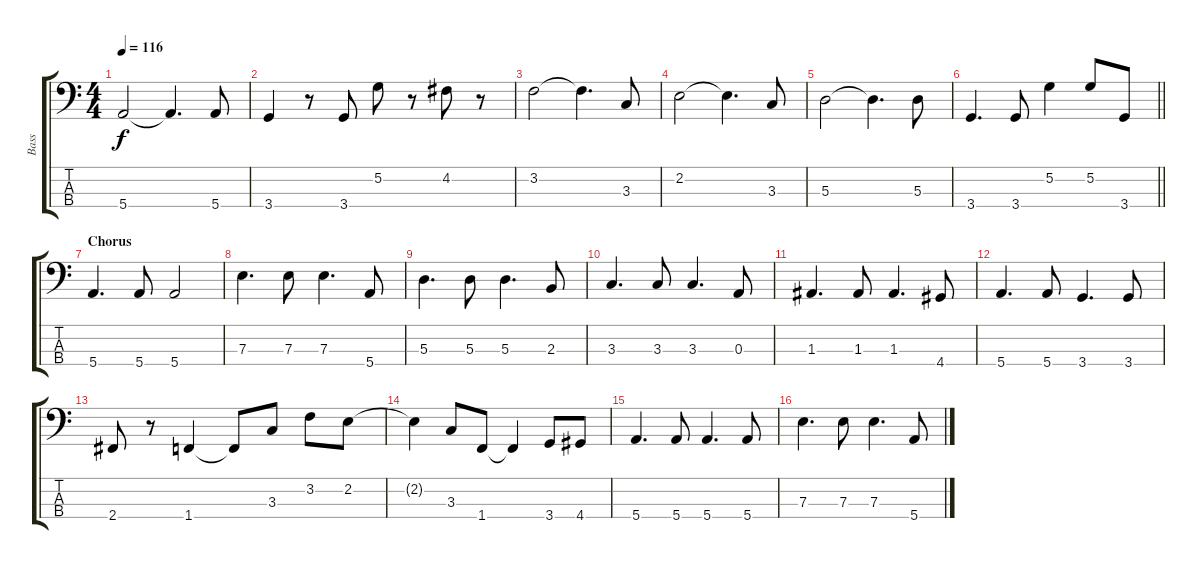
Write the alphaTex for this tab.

\track ("Bass" "Bass") {instrument electricbassfinger}
\staff {score tabs}
\tuning (G2 D2 A1 E1) {hide}
\ts (4 4)
\tempo 116
\clef f4
\ks c
5.4.2{dy f} 5.4{t}.4{d} 5.4.8 |
3.4.4 r.8 3.4.8 5.2.8 r.8 4.2.8 r.8 |
3.2.2 3.2{t}.4{d} 3.3.8 |
2.2.2 2.2{t}.4{d} 3.3.8 |
5.3.2 5.3{t}.4{d} 5.3.8 |
\barLineRight lightlight
3.4.4{d} 3.4.8 5.2.4 5.2.8 3.4.8 |
\section ("" "Chorus")
5.4.4{d} 5.4.8 5.4.2 |
7.3.4{d} 7.3.8 7.3.4{d} 5.4.8 |
5.3.4{d} 5.3.8 5.3.4{d} 2.3.8 |
3.3.4{d} 3.3.8 3.3.4{d} 0.3.8 |
1.3.4{d} 1.3.8 1.3.4{d} 4.4.8 |
5.4.4{d} 5.4.8 3.4.4{d} 3.4.8 |
2.4.8 r.8 1.4.4 1.4{t}.8 3.3.8 3.2.8 2.2.8 |
2.2{t}.4 3.3.8 1.4.8 1.4{t}.4 3.4.8 4.4.8 |
5.4.4{d} 5.4.8 5.4.4{d} 5.4.8 |
7.3.4{d} 7.3.8 7.3.4{d} 5.4.8
